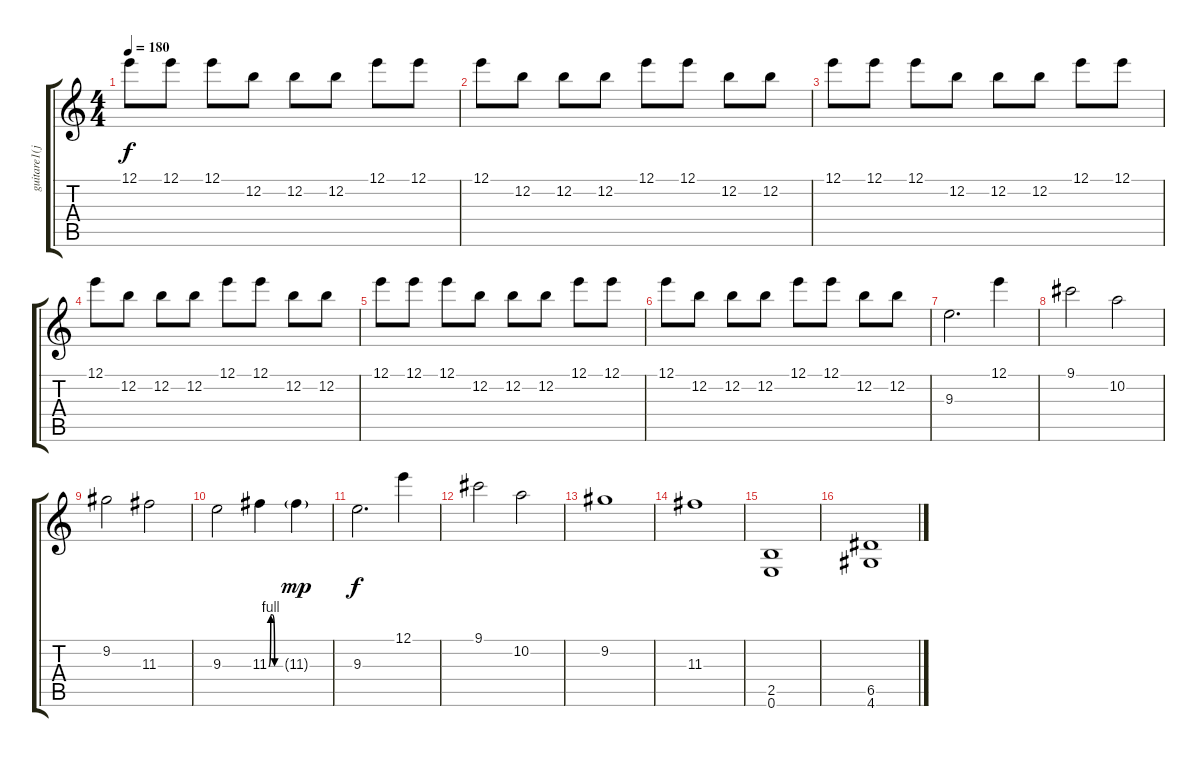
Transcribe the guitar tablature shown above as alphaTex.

\track ("guitare1(joe)" "guitare1(j") {instrument distortionguitar}
\staff {score tabs}
\tuning (E4 B3 G3 D3 A2 E2) {hide}
\ts (4 4)
\tempo 180
\clef g2
\ks c
12.1.8{dy f} 12.1.8 12.1.8 12.2.8 12.2.8 12.2.8 12.1.8 12.1.8 |
12.1.8 12.2.8 12.2.8 12.2.8 12.1.8 12.1.8 12.2.8 12.2.8 |
12.1.8 12.1.8 12.1.8 12.2.8 12.2.8 12.2.8 12.1.8 12.1.8 |
12.1.8 12.2.8 12.2.8 12.2.8 12.1.8 12.1.8 12.2.8 12.2.8 |
12.1.8 12.1.8 12.1.8 12.2.8 12.2.8 12.2.8 12.1.8 12.1.8 |
12.1.8 12.2.8 12.2.8 12.2.8 12.1.8 12.1.8 12.2.8 12.2.8 |
9.3.2{d} 12.1.4 |
9.1.2 10.2.2 |
9.2.2 11.3.2 |
9.3.2 11.3{be (custom 0 0 10 4 20 4 30 0 60 0)}.4 11.3{g}.4{dy mp} |
9.3.2{d dy f} 12.1.4 |
9.1.2 10.2.2 |
9.2.1 |
11.3.1 |
(2.5 0.6).1 |
(6.5 4.6).1
